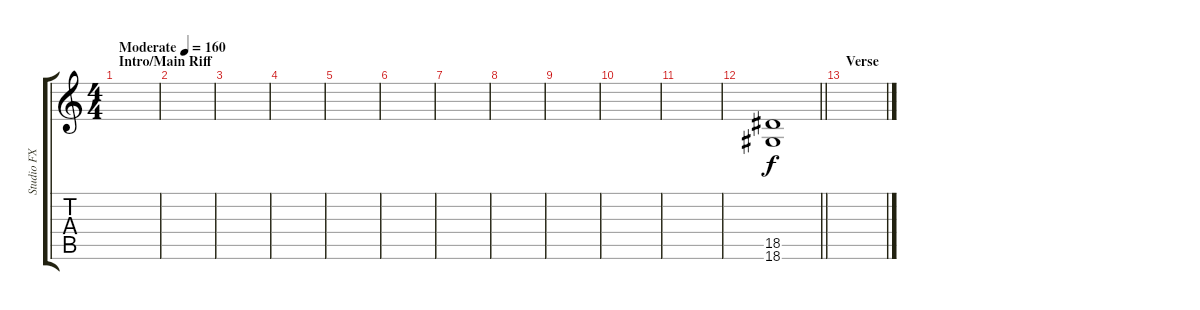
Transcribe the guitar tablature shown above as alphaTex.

\track ("Studio FX" "Studio FX") {instrument choiraahs}
\staff {score tabs}
\tuning (E4 B3 G3 D3 A2 D2) {hide}
\ts (4 4)
\section ("" "Intro/Main Riff")
\tempo (160 "Moderate")
\clef g2
\ks c
|
|
|
|
|
|
|
|
|
|
|
\barLineRight lightlight
(18.5 18.6).1{volume 16} |
\section ("" "Verse")
